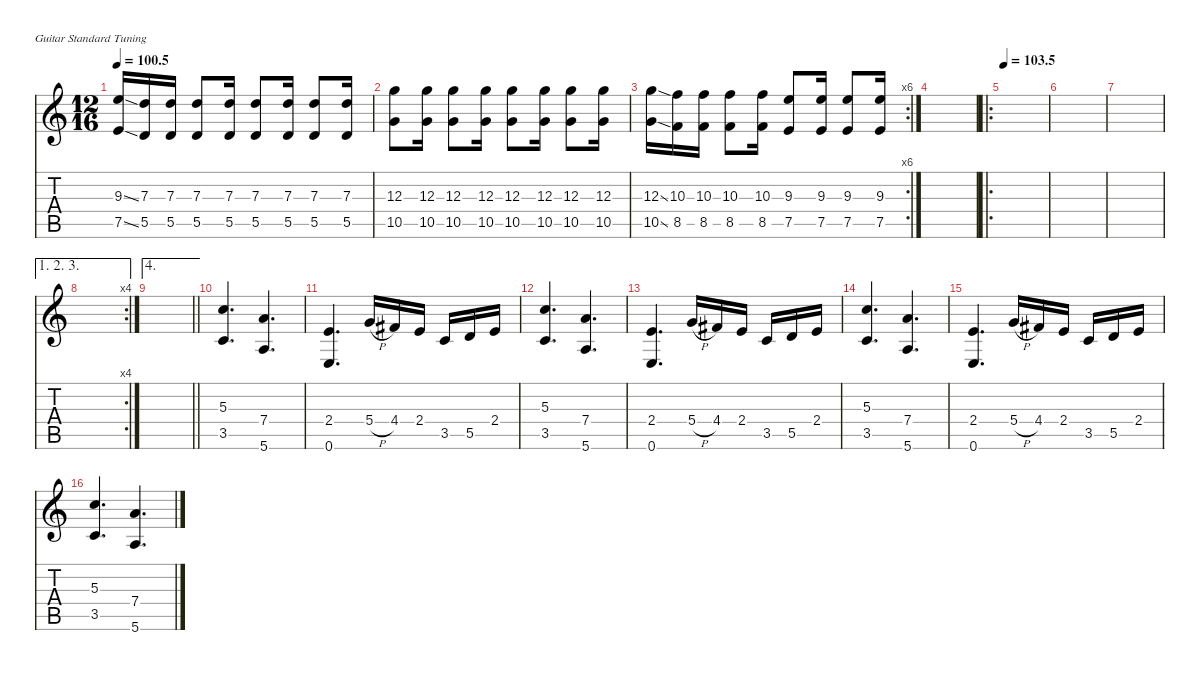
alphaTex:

\defaultSystemsLayout 4
\hideDynamics
\bracketExtendMode nobrackets
\singleTrackTrackNamePolicy hidden
\multiTrackTrackNamePolicy hidden
\firstSystemTrackNameMode fullname
\firstSystemTrackNameOrientation horizontal
\otherSystemsTrackNameOrientation horizontal
\track ("Guitar" "dist.guit.") {instrument distortionguitar}
\staff {score tabs}
\tuning (E4 B3 G3 D3 A2 E2)
\ts (12 16)
\tempo
100.5
\accidentals auto
\clef g2
\ottava regular
\simile none
\ks c
(9.3{ss} 7.5{ss}).16{dy f beam Up} (7.3 5.5).16{beam Up} (7.3 5.5).16{beam Up beam split} (7.3 5.5).8{beam Up} (7.3 5.5).16{beam Up} (7.3 5.5).8{beam Up} (7.3 5.5).16{beam Up beam split} (7.3 5.5).8{beam Up} (7.3 5.5).16{beam Up} |
(12.3 10.5).8{beam Down} (12.3 10.5).16{beam Down beam split} (12.3 10.5).8{beam Down} (12.3 10.5).16{beam Down} (12.3 10.5).8{beam Down} (12.3 10.5).16{beam Down beam split} (12.3 10.5).8{beam Down} (12.3 10.5).16{beam Down} |
\rc 6
(12.3{ss} 10.5{ss}).16{beam Down} (10.3 8.5).16{beam Down} (10.3 8.5).16{beam Down beam split} (10.3 8.5).8{beam Down} (10.3 8.5).16{beam Down} (9.3 7.5).8{beam Up} (9.3 7.5).16{beam Up beam split} (9.3 7.5).8{beam Up} (9.3 7.5).16{beam Up} |
|
\ro
\tempo
103.5 |
|
|
\ae (1 2 3)
\rc 4
|
\ae 4
\barLineRight lightlight
|
(5.3 3.5).4{d dy mf beam Up} (7.4 5.6).4{d beam Up} |
(2.4 0.6).4{d beam Up} 5.4{h}.16{dy f beam Up} 4.4{acc #}.16{beam Up} 2.4.16{beam Up beam split} 3.5.16{beam Up} 5.5.16{beam Up} 2.4.16{beam Up} |
(5.3 3.5).4{d dy mf beam Up} (7.4 5.6).4{d beam Up} |
(2.4 0.6).4{d beam Up} 5.4{h}.16{dy f beam Up} 4.4{acc #}.16{beam Up} 2.4.16{beam Up beam split} 3.5.16{beam Up} 5.5.16{beam Up} 2.4.16{beam Up} |
(5.3 3.5).4{d dy mf beam Up} (7.4 5.6).4{d beam Up} |
(2.4 0.6).4{d beam Up} 5.4{h}.16{dy f beam Up} 4.4{acc #}.16{beam Up} 2.4.16{beam Up beam split} 3.5.16{beam Up} 5.5.16{beam Up} 2.4.16{beam Up} |
(5.3 3.5).4{d dy mf beam Up} (7.4 5.6).4{d beam Up}
